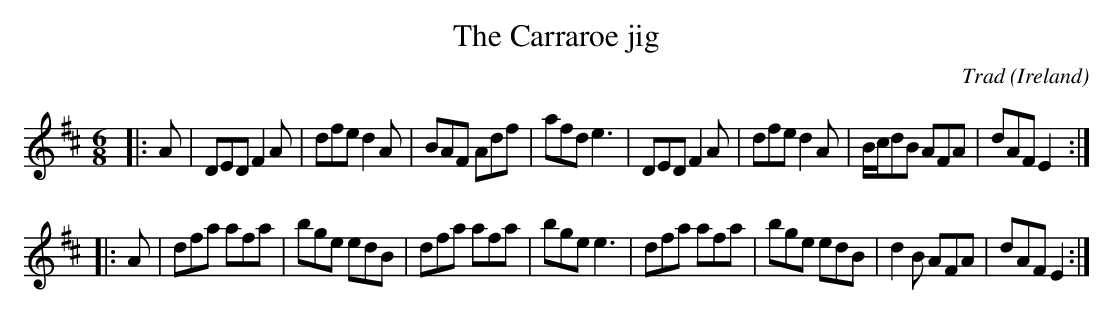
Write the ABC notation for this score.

X:1
T:Carraroe jig, The
C:Trad
O:Ireland
M:6/8
L:1/8
E:9
K:D
|:A|DED F2A|dfe d2A|BAF Adf|afd e3|\
DED F2A|dfe d2A|B/c/dB AFA|dAF E2:|*
|:A|dfa afa|bge edB|dfa afa|bge e3|\
dfa afa|bge edB|d2B AFA|dAF E2:|**
